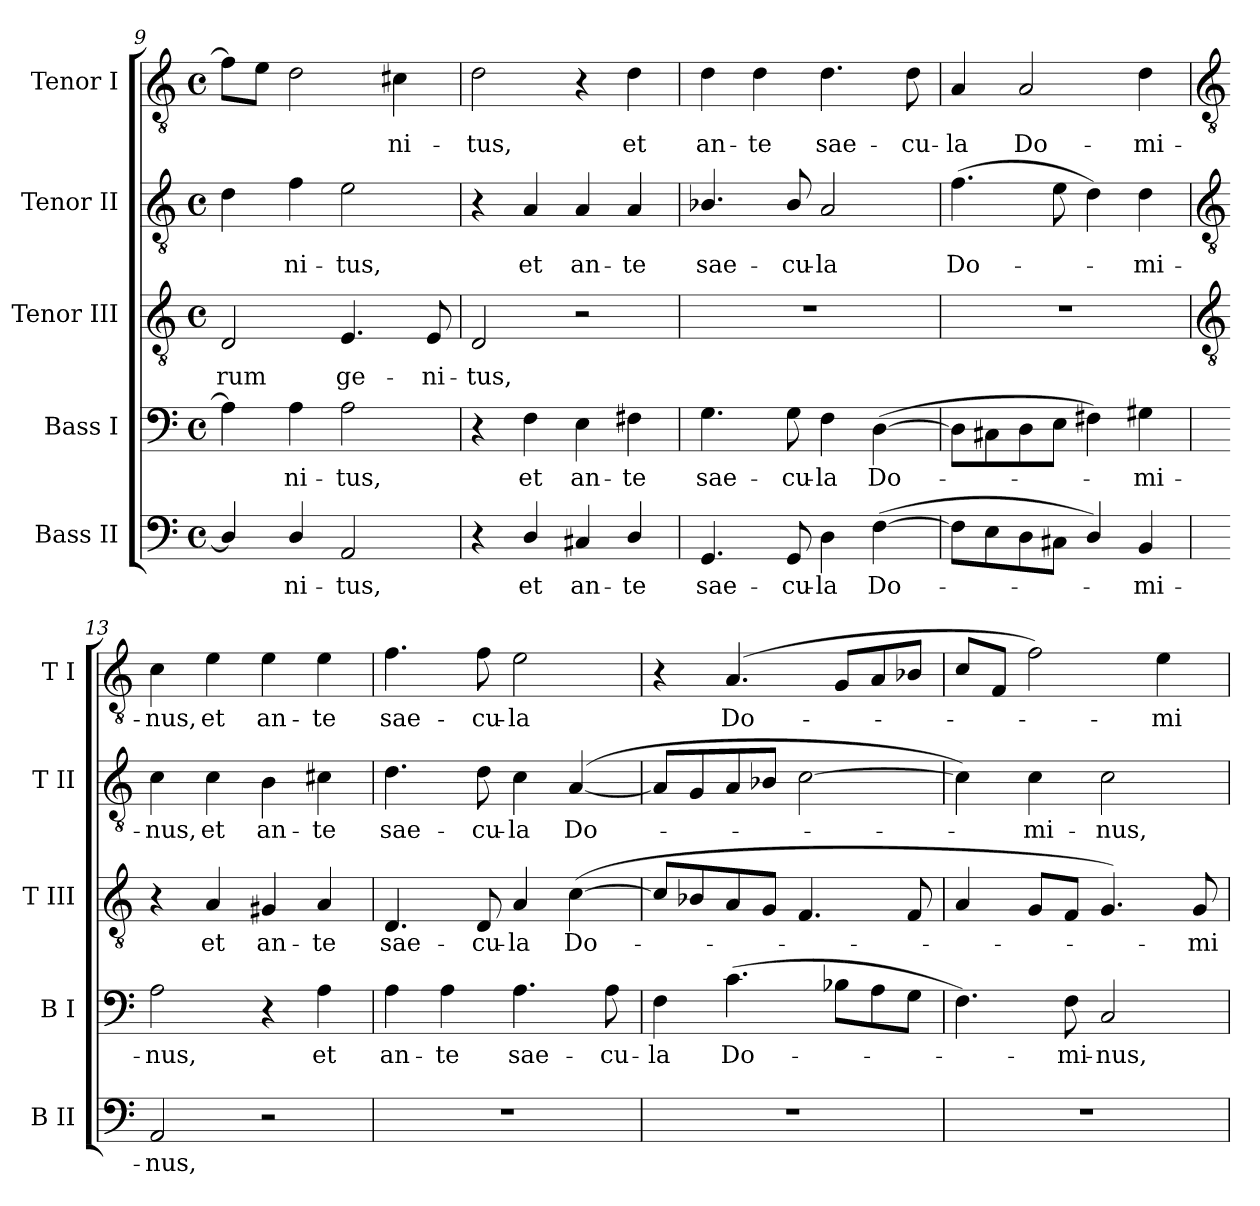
**kern	**text	**kern	**text	**kern	**text	**kern	**text	**kern	**text
*part5	*part5	*part4	*part4	*part3	*part3	*part2	*part2	*part1	*part1
*staff5	*staff5	*staff4	*staff4	*staff3	*staff3	*staff2	*staff2	*staff1	*staff1
*I"Bass II	*	*I"Bass I	*	*I"Tenor III	*	*I"Tenor II	*	*I"Tenor I	*
*I'B II	*	*I'B I	*	*I'T III	*	*I'T II	*	*I'T I	*
*clefF4	*	*clefF4	*	*clefGv2	*	*clefGv2	*	*clefGv2	*
*k[]	*	*k[]	*	*k[]	*	*k[]	*	*k[]	*
*C:	*	*C:	*	*C:	*	*C:	*	*C:	*
*M4/4	*	*M4/4	*	*M4/4	*	*M4/4	*	*M4/4	*
*met(c)	*	*met(c)	*	*met(c)	*	*met(c)	*	*met(c)	*
=9	=9	=9	=9	=9	=9	=9	=9	=9	=9
!	!	!	!	!	!LO:LY:b	!	!	!	!
4D/]	.	4A]	.	2D	-rum	4d	.	8fL]	.
.	.	.	.	.	.	.	.	8eJ	.
!	!LO:LY:b	!	!LO:LY:b	!	!	!	!LO:LY:b	!	!
4D/	ni-	4A	ni-	.	.	4f	ni-	2d	.
!	!LO:LY:b	!	!LO:LY:b	!	!LO:LY:b	!	!LO:LY:b	!	!
2AA	-tus,	2A	-tus,	4.E	ge-	2e	-tus,	.	.
!	!	!	!	!	!	!	!	!	!LO:LY:b
.	.	.	.	.	.	.	.	4c#X	ni-
!	!	!	!	!	!LO:LY:b	!	!	!	!
.	.	.	.	8E	-ni-	.	.	.	.
=10	=10	=10	=10	=10	=10	=10	=10	=10	=10
!	!	!	!	!	!LO:LY:b	!	!	!	!LO:LY:b
4r	.	4r	.	2D	-tus,	4r	.	2d	-tus,
!	!LO:LY:b	!	!LO:LY:b	!	!	!	!LO:LY:b	!	!
4D/	et	4F	et	.	.	4A	et	.	.
!	!LO:LY:b	!	!LO:LY:b	!	!	!	!LO:LY:b	!	!
4C#X	an-	4E	an-	2r	.	4A	an-	4r	.
!	!LO:LY:b	!	!LO:LY:b	!	!	!	!LO:LY:b	!	!LO:LY:b
4D/	-te	4F#X	-te	.	.	4A	-te	4d	et
=11	=11	=11	=11	=11	=11	=11	=11	=11	=11
!	!LO:LY:b	!	!LO:LY:b	!	!	!	!LO:LY:b	!	!LO:LY:b
4.GG	sae-	4.G	sae-	1r	.	4.B-X/	sae-	4d	an-
!	!	!	!	!	!	!	!	!	!LO:LY:b
.	.	.	.	.	.	.	.	4d	-te
!	!LO:LY:b	!	!LO:LY:b	!	!	!	!LO:LY:b	!	!
8GG	-cu-	8G	-cu-	.	.	8B-/	-cu-	.	.
!	!LO:LY:b	!	!LO:LY:b	!	!	!	!LO:LY:b	!	!LO:LY:b
4D	-la	4F	-la	.	.	2A	-la	4.d	sae-
!	!LO:LY:b	!	!LO:LY:b	!	!	!	!	!	!
(>[4F	Do-	(>[4D	Do-	.	.	.	.	.	.
!	!	!	!	!	!	!	!	!	!LO:LY:b
.	.	.	.	.	.	.	.	8d	-cu-
=12	=12	=12	=12	=12	=12	=12	=12	=12	=12
!	!	!	!	!	!	!	!LO:LY:b	!	!LO:LY:b
8FL]	.	8DL]	.	1r	.	(>4.f	Do-	4A	-la
8E	.	8C#X	.	.	.	.	.	.	.
!	!	!	!	!	!	!	!	!	!LO:LY:b
8D	.	8D	.	.	.	.	.	2A	Do-
8C#XJ	.	8EJ	.	.	.	8e	.	.	.
4D/)	.	4F#X)	.	.	.	4d)	.	.	.
!	!LO:LY:b	!	!LO:LY:b	!	!	!	!LO:LY:b	!	!LO:LY:b
4BB	mi-	4G#X	mi-	.	.	4d	mi-	4d	-mi-
!!LO:LB:g=z
=13	=13	=13	=13	=13	=13	=13	=13	=13	=13
*	*	*	*	*clefGv2	*	*clefGv2	*	*clefGv2	*
!	!LO:LY:b	!	!LO:LY:b	!	!	!	!LO:LY:b	!	!LO:LY:b
2AA	-nus,	2A	-nus,	4r	.	4c	-nus,	4c	-nus,
!	!	!	!	!	!LO:LY:b	!	!LO:LY:b	!	!LO:LY:b
.	.	.	.	4A	et	4c	et	4e	et
!	!	!	!	!	!LO:LY:b	!	!LO:LY:b	!	!LO:LY:b
2r	.	4r	.	4G#X	an-	4B	an-	4e	an-
!	!	!	!LO:LY:b	!	!LO:LY:b	!	!LO:LY:b	!	!LO:LY:b
.	.	4A	et	4A	-te	4c#X	-te	4e	-te
=14	=14	=14	=14	=14	=14	=14	=14	=14	=14
!	!	!	!LO:LY:b	!	!LO:LY:b	!	!LO:LY:b	!	!LO:LY:b
1r	.	4A	an-	4.D	sae-	4.d	sae-	4.f	sae-
!	!	!	!LO:LY:b	!	!	!	!	!	!
.	.	4A	-te	.	.	.	.	.	.
!	!	!	!	!	!LO:LY:b	!	!LO:LY:b	!	!LO:LY:b
.	.	.	.	8D	-cu-	8d	-cu-	8f	-cu-
!	!	!	!LO:LY:b	!	!LO:LY:b	!	!LO:LY:b	!	!LO:LY:b
.	.	4.A	sae-	4A	-la	4c	-la	2e	-la
!	!	!	!	!	!LO:LY:b	!	!LO:LY:b	!	!
.	.	.	.	(<[4c	Do-	(<[4A	Do-	.	.
!	!	!	!LO:LY:b	!	!	!	!	!	!
.	.	8A	-cu-	.	.	.	.	.	.
=15	=15	=15	=15	=15	=15	=15	=15	=15	=15
!	!	!	!LO:LY:b	!	!	!	!	!	!
1r	.	4F	-la	8cL]	.	8AL]	.	4r	.
.	.	.	.	8B-X	.	8G	.	.	.
!	!	!	!LO:LY:b	!	!	!	!	!	!LO:LY:b
.	.	(>4.c	Do-	8A	.	8A	.	(>4.A	Do-
.	.	.	.	8GJ	.	8B-XJ	.	.	.
.	.	.	.	4.F	.	[2c	.	.	.
.	.	8B-XL	.	.	.	.	.	8GL	.
.	.	8A	.	.	.	.	.	8A	.
.	.	8GJ	.	8F	.	.	.	8B-XJ	.
=16	=16	=16	=16	=16	=16	=16	=16	=16	=16
1r	.	4.F)	.	4A	.	4c])	.	8cL	.
.	.	.	.	.	.	.	.	8FJ	.
!	!	!	!	!	!	!	!LO:LY:b	!	!
.	.	.	.	8GL	.	4c	mi-	2f)	.
!	!	!	!LO:LY:b	!	!	!	!	!	!
.	.	8F	mi-	8FJ	.	.	.	.	.
!	!	!	!LO:LY:b	!	!	!	!LO:LY:b	!	!
.	.	2C	-nus,	4.G)	.	2c	-nus,	.	.
!	!	!	!	!	!	!	!	!	!LO:LY:b
.	.	.	.	.	.	.	.	4e	mi-
!	!	!	!	!	!LO:LY:b	!	!	!	!
.	.	.	.	8G	mi-	.	.	.	.
=	=	=	=	=	=	=	=	=	=
*-	*-	*-	*-	*-	*-	*-	*-	*-	*-
